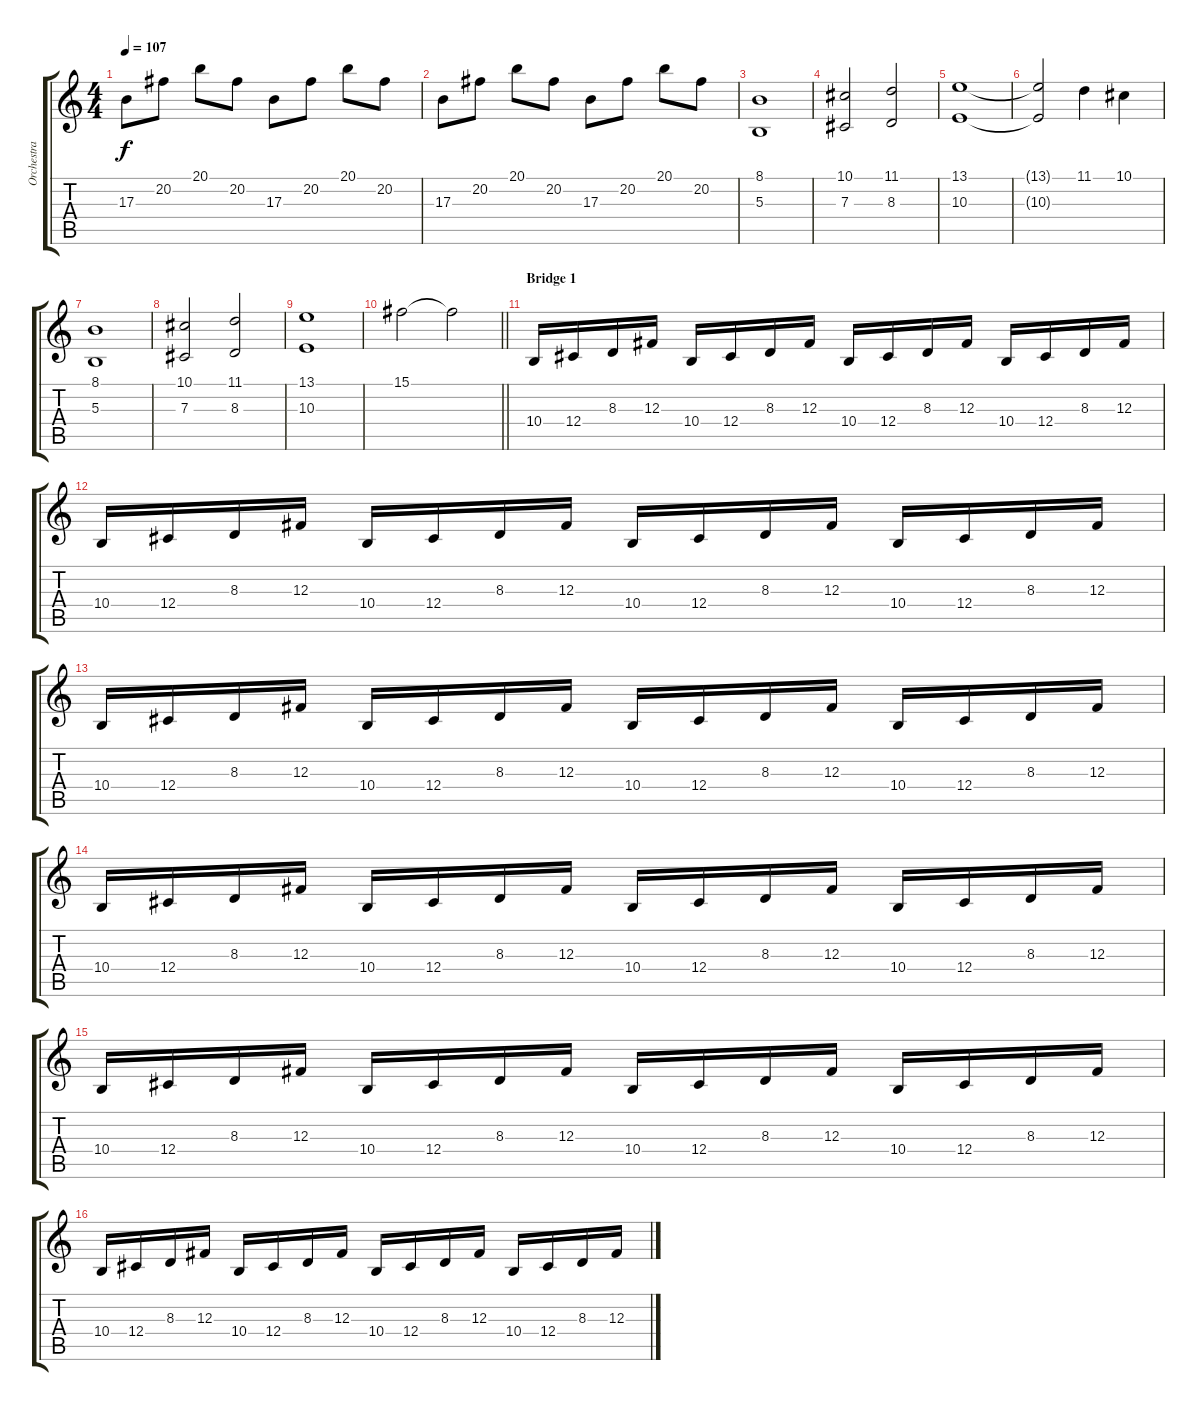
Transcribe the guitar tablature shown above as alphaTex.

\track ("Orchestra 2" "Orchestra ") {instrument stringensemble1}
\staff {score tabs}
\tuning (Eb4 Bb3 Gb3 Db3 Ab2 Eb2) {hide}
\ts (4 4)
\tempo 107
\clef g2
\ks c
17.3.8{dy f} 20.2.8 20.1.8 20.2.8 17.3.8 20.2.8 20.1.8 20.2.8 |
17.3.8 20.2.8 20.1.8 20.2.8 17.3.8 20.2.8 20.1.8 20.2.8 |
(8.1 5.3).1 |
(10.1 7.3).2 (11.1 8.3).2 |
(13.1 10.3).1 |
(13.1{t} 10.3{t}).2 11.1.4 10.1.4 |
(8.1 5.3).1 |
(10.1 7.3).2 (11.1 8.3).2 |
(13.1 10.3).1 |
\barLineRight lightlight
15.1.2 15.1{t}.2{volume 11} |
\section ("" "Bridge 1")
10.4.16{balance 13} 12.4.16 8.3.16 12.3.16 10.4.16 12.4.16 8.3.16 12.3.16 10.4.16 12.4.16 8.3.16 12.3.16 10.4.16 12.4.16 8.3.16 12.3.16 |
10.4.16 12.4.16 8.3.16 12.3.16 10.4.16 12.4.16 8.3.16 12.3.16 10.4.16 12.4.16 8.3.16 12.3.16 10.4.16 12.4.16 8.3.16 12.3.16 |
10.4.16 12.4.16 8.3.16 12.3.16 10.4.16 12.4.16 8.3.16 12.3.16 10.4.16{balance 2} 12.4.16 8.3.16 12.3.16 10.4.16 12.4.16 8.3.16 12.3.16 |
10.4.16 12.4.16 8.3.16 12.3.16 10.4.16 12.4.16 8.3.16 12.3.16 10.4.16 12.4.16 8.3.16 12.3.16 10.4.16 12.4.16 8.3.16 12.3.16 |
10.4.16 12.4.16 8.3.16 12.3.16 10.4.16 12.4.16 8.3.16 12.3.16 10.4.16 12.4.16 8.3.16 12.3.16 10.4.16 12.4.16 8.3.16 12.3.16 |
10.4.16 12.4.16 8.3.16 12.3.16 10.4.16 12.4.16 8.3.16 12.3.16 10.4.16 12.4.16 8.3.16 12.3.16 10.4.16 12.4.16 8.3.16 12.3.16
